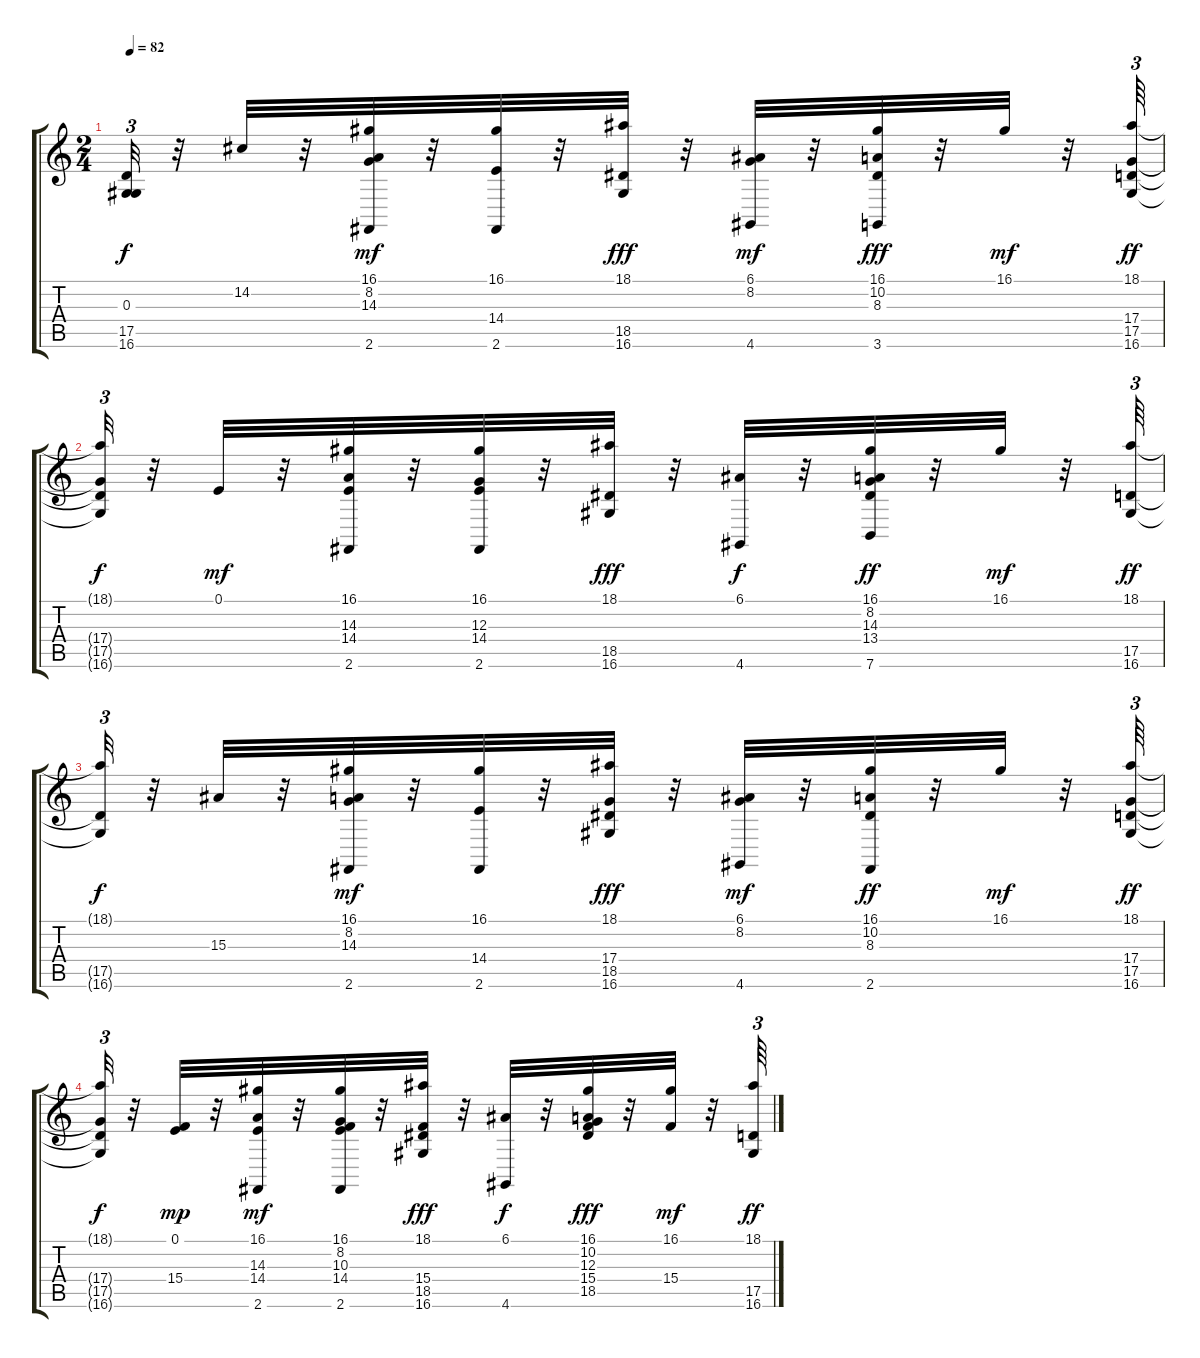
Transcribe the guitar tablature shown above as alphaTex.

\track "" {instrument acousticgrandpiano}
\staff {score tabs}
\tuning (E4 B3 G3 D3 A2 E2) {hide}
\ts (2 4)
\tempo 82
\clef g2
\ks c
(0.3{t} 17.5{t} 16.6{t}).32{tu (3 2) dy f} r.32 14.2.32 r.32 (16.1 8.2 14.3 2.6).32{dy mf} r.32 (16.1 14.4 2.6).32 r.32 (18.1 18.5 16.6).32{dy fff} r.32 (6.1 8.2 4.6).32{dy mf} r.32 (16.1 10.2 8.3 3.6).32{dy fff} r.32 16.1.32{dy mf} r.32 (18.1 17.4 17.5 16.6).64{tu (3 2) dy ff} |
(18.1{t} 17.4{t} 17.5{t} 16.6{t}).32{tu (3 2) dy f} r.32 0.1.32{dy mf} r.32 (16.1 14.3 14.4 2.6).32 r.32 (16.1 12.3 14.4 2.6).32 r.32 (18.1 18.5 16.6).32{dy fff} r.32 (6.1 4.6).32{dy f} r.32 (16.1 8.2 14.3 13.4 7.6).32{dy ff} r.32 16.1.32{dy mf} r.32 (18.1 17.5 16.6).64{tu (3 2) dy ff} |
(18.1{t} 17.5{t} 16.6{t}).32{tu (3 2) dy f} r.32 15.3.32 r.32 (16.1 8.2 14.3 2.6).32{dy mf} r.32 (16.1 14.4 2.6).32 r.32 (18.1 17.4 18.5 16.6).32{dy fff} r.32 (6.1 8.2 4.6).32{dy mf} r.32 (16.1 10.2 8.3 2.6).32{dy ff} r.32 16.1.32{dy mf} r.32 (18.1 17.4 17.5 16.6).64{tu (3 2) dy ff} |
(18.1{t} 17.4{t} 17.5{t} 16.6{t}).32{tu (3 2) dy f} r.32 (0.1 15.4).32{dy mp} r.32 (16.1 14.3 14.4 2.6).32{dy mf} r.32 (16.1 8.2 10.3 14.4 2.6).32 r.32 (18.1 15.4 18.5 16.6).32{dy fff} r.32 (6.1 4.6).32{dy f} r.32 (16.1 10.2 12.3 15.4 18.5).32{dy fff} r.32 (16.1 15.4).32{dy mf} r.32 (18.1 17.5 16.6).64{tu (3 2) dy ff}
